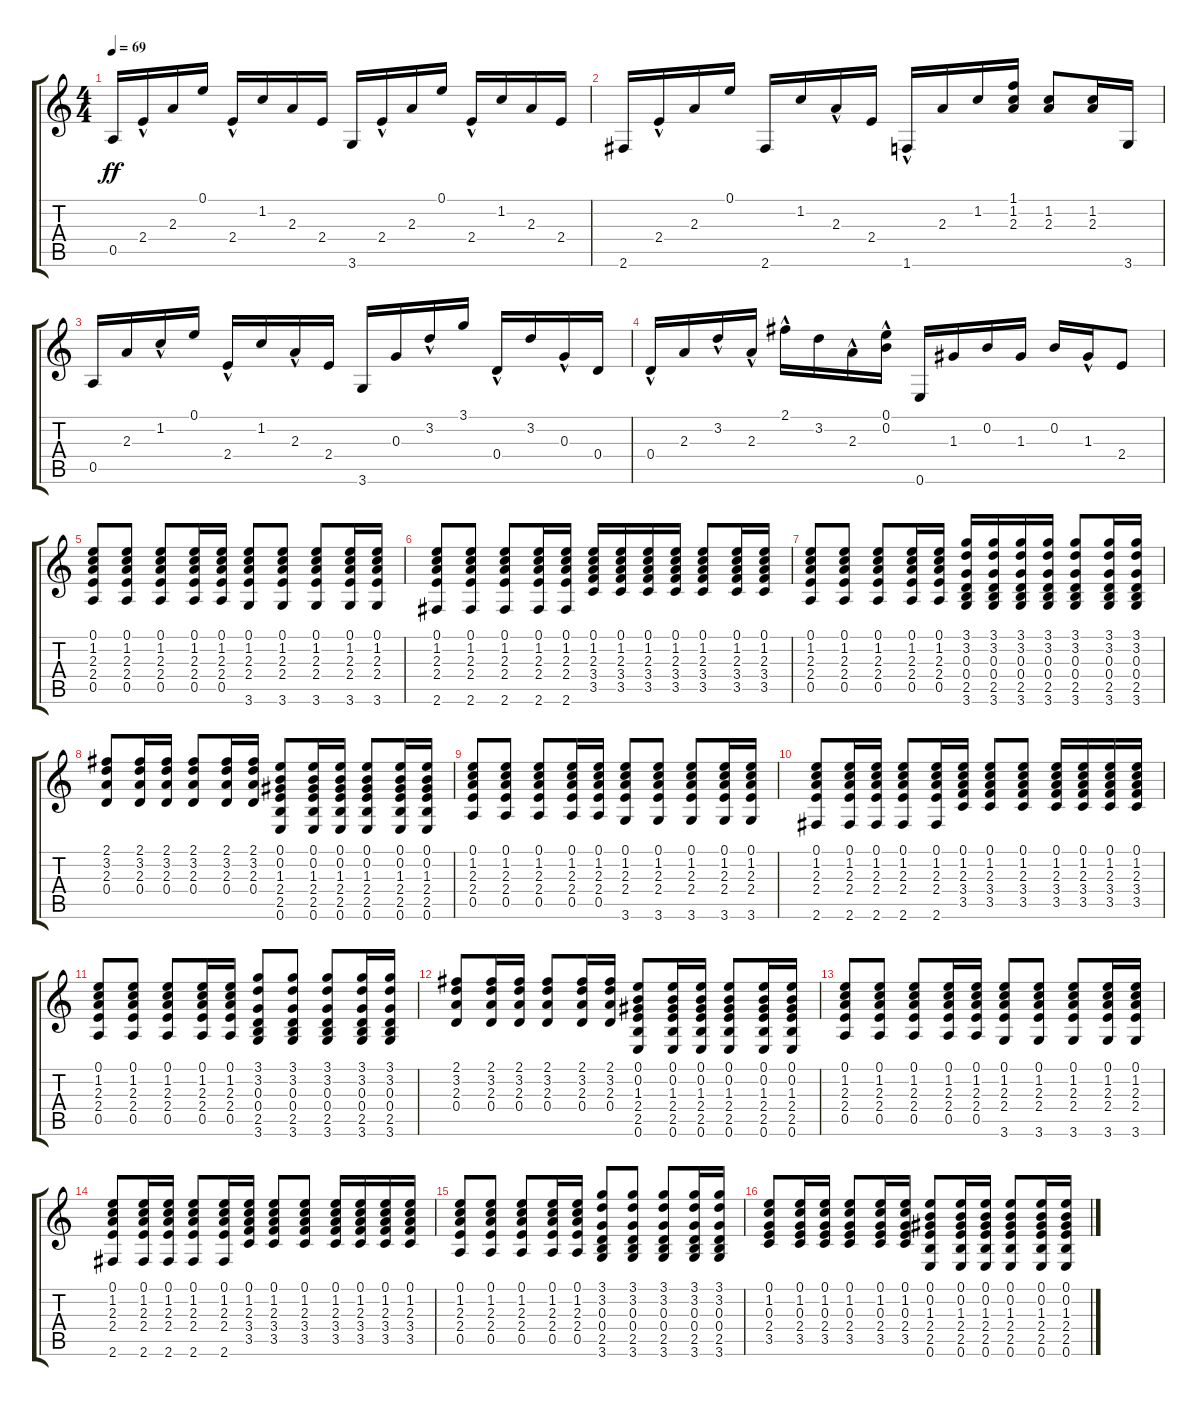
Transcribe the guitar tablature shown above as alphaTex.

\track "" {instrument electricguitarclean}
\staff {score tabs}
\tuning (E4 B3 G3 D3 A2 E2) {hide}
\ts (4 4)
\tempo 69
\clef g2
\ks c
0.5.16{dy ff instrument electricguitarclean} 2.4{hac}.16 2.3.16 0.1.16 2.4{hac}.16 1.2.16 2.3.16 2.4.16 3.6.16 2.4{hac}.16 2.3.16 0.1.16 2.4{hac}.16 1.2.16 2.3.16 2.4.16 |
2.6.16 2.4{hac}.16 2.3.16 0.1.16 2.6.16 1.2.16 2.3{hac}.16 2.4.16 1.6{hac}.16 2.3.16 1.2.16 (1.1 1.2 2.3).16 (1.2 2.3).8 (1.2 2.3).16 3.6.16 |
0.5.16 2.3.16 1.2{hac}.16 0.1.16 2.4{hac}.16 1.2.16 2.3{hac}.16 2.4.16 3.6.16 0.3.16 3.2{hac}.16 3.1.16 0.4{hac}.16 3.2.16 0.3{hac}.16 0.4.16 |
0.4{hac}.16 2.3.16 3.2{hac}.16 2.3{hac}.16 2.1{hac}.16 3.2.16 2.3{hac}.16 (0.1 0.2{hac}).16 0.6.16 1.3.16 0.2.16 1.3.16 0.2.16 1.3{hac}.16 2.4.8 |
(0.1 1.2 2.3 2.4 0.5).8 (0.1 1.2 2.3 2.4 0.5).8 (0.1 1.2 2.3 2.4 0.5).8 (0.1 1.2 2.3 2.4 0.5).16 (0.1 1.2 2.3 2.4 0.5).16 (0.1 1.2 2.3 2.4 3.6).8 (0.1 1.2 2.3 2.4 3.6).8 (0.1 1.2 2.3 2.4 3.6).8 (0.1 1.2 2.3 2.4 3.6).16 (0.1 1.2 2.3 2.4 3.6).16 |
(0.1 1.2 2.3 2.4 2.6).8 (0.1 1.2 2.3 2.4 2.6).8 (0.1 1.2 2.3 2.4 2.6).8 (0.1 1.2 2.3 2.4 2.6).16 (0.1 1.2 2.3 2.4 2.6).16 (0.1 1.2 2.3 3.4 3.5).16 (0.1 1.2 2.3 3.4 3.5).16 (0.1 1.2 2.3 3.4 3.5).16 (0.1 1.2 2.3 3.4 3.5).16 (0.1 1.2 2.3 3.4 3.5).8 (0.1 1.2 2.3 3.4 3.5).16 (0.1 1.2 2.3 3.4 3.5).16 |
(0.1 1.2 2.3 2.4 0.5).8 (0.1 1.2 2.3 2.4 0.5).8 (0.1 1.2 2.3 2.4 0.5).8 (0.1 1.2 2.3 2.4 0.5).16 (0.1 1.2 2.3 2.4 0.5).16 (3.1 3.2 0.3 0.4 2.5 3.6).16 (3.1 3.2 0.3 0.4 2.5 3.6).16 (3.1 3.2 0.3 0.4 2.5 3.6).16 (3.1 3.2 0.3 0.4 2.5 3.6).16 (3.1 3.2 0.3 0.4 2.5 3.6).8 (3.1 3.2 0.3 0.4 2.5 3.6).16 (3.1 3.2 0.3 0.4 2.5 3.6).16 |
(2.1 3.2 2.3 0.4).8 (2.1 3.2 2.3 0.4).16 (2.1 3.2 2.3 0.4).16 (2.1 3.2 2.3 0.4).8 (2.1 3.2 2.3 0.4).16 (2.1 3.2 2.3 0.4).16 (0.1 0.2 1.3 2.4 2.5 0.6).8 (0.1 0.2 1.3 2.4 2.5 0.6).16 (0.1 0.2 1.3 2.4 2.5 0.6).16 (0.1 0.2 1.3 2.4 2.5 0.6).8 (0.1 0.2 1.3 2.4 2.5 0.6).16 (0.1 0.2 1.3 2.4 2.5 0.6).16 |
(0.1 1.2 2.3 2.4 0.5).8 (0.1 1.2 2.3 2.4 0.5).8 (0.1 1.2 2.3 2.4 0.5).8 (0.1 1.2 2.3 2.4 0.5).16 (0.1 1.2 2.3 2.4 0.5).16 (0.1 1.2 2.3 2.4 3.6).8 (0.1 1.2 2.3 2.4 3.6).8 (0.1 1.2 2.3 2.4 3.6).8 (0.1 1.2 2.3 2.4 3.6).16 (0.1 1.2 2.3 2.4 3.6).16 |
(0.1 1.2 2.3 2.4 2.6).8 (0.1 1.2 2.3 2.4 2.6).16 (0.1 1.2 2.3 2.4 2.6).16 (0.1 1.2 2.3 2.4 2.6).8 (0.1 1.2 2.3 2.4 2.6).16 (0.1 1.2 2.3 3.4 3.5).16 (0.1 1.2 2.3 3.4 3.5).8 (0.1 1.2 2.3 3.4 3.5).8 (0.1 1.2 2.3 3.4 3.5).16 (0.1 1.2 2.3 3.4 3.5).16 (0.1 1.2 2.3 3.4 3.5).16 (0.1 1.2 2.3 3.4 3.5).16 |
(0.1 1.2 2.3 2.4 0.5).8 (0.1 1.2 2.3 2.4 0.5).8 (0.1 1.2 2.3 2.4 0.5).8 (0.1 1.2 2.3 2.4 0.5).16 (0.1 1.2 2.3 2.4 0.5).16 (3.1 3.2 0.3 0.4 2.5 3.6).8 (3.1 3.2 0.3 0.4 2.5 3.6).8 (3.1 3.2 0.3 0.4 2.5 3.6).8 (3.1 3.2 0.3 0.4 2.5 3.6).16 (3.1 3.2 0.3 0.4 2.5 3.6).16 |
(2.1 3.2 2.3 0.4).8 (2.1 3.2 2.3 0.4).16 (2.1 3.2 2.3 0.4).16 (2.1 3.2 2.3 0.4).8 (2.1 3.2 2.3 0.4).16 (2.1 3.2 2.3 0.4).16 (0.1 0.2 1.3 2.4 2.5 0.6).8 (0.1 0.2 1.3 2.4 2.5 0.6).16 (0.1 0.2 1.3 2.4 2.5 0.6).16 (0.1 0.2 1.3 2.4 2.5 0.6).8 (0.1 0.2 1.3 2.4 2.5 0.6).16 (0.1 0.2 1.3 2.4 2.5 0.6).16 |
(0.1 1.2 2.3 2.4 0.5).8 (0.1 1.2 2.3 2.4 0.5).8 (0.1 1.2 2.3 2.4 0.5).8 (0.1 1.2 2.3 2.4 0.5).16 (0.1 1.2 2.3 2.4 0.5).16 (0.1 1.2 2.3 2.4 3.6).8 (0.1 1.2 2.3 2.4 3.6).8 (0.1 1.2 2.3 2.4 3.6).8 (0.1 1.2 2.3 2.4 3.6).16 (0.1 1.2 2.3 2.4 3.6).16 |
(0.1 1.2 2.3 2.4 2.6).8 (0.1 1.2 2.3 2.4 2.6).16 (0.1 1.2 2.3 2.4 2.6).16 (0.1 1.2 2.3 2.4 2.6).8 (0.1 1.2 2.3 2.4 2.6).16 (0.1 1.2 2.3 3.4 3.5).16 (0.1 1.2 2.3 3.4 3.5).8 (0.1 1.2 2.3 3.4 3.5).8 (0.1 1.2 2.3 3.4 3.5).16 (0.1 1.2 2.3 3.4 3.5).16 (0.1 1.2 2.3 3.4 3.5).16 (0.1 1.2 2.3 3.4 3.5).16 |
(0.1 1.2 2.3 2.4 0.5).8 (0.1 1.2 2.3 2.4 0.5).8 (0.1 1.2 2.3 2.4 0.5).8 (0.1 1.2 2.3 2.4 0.5).16 (0.1 1.2 2.3 2.4 0.5).16 (3.1 3.2 0.3 0.4 2.5 3.6).8 (3.1 3.2 0.3 0.4 2.5 3.6).8 (3.1 3.2 0.3 0.4 2.5 3.6).8 (3.1 3.2 0.3 0.4 2.5 3.6).16 (3.1 3.2 0.3 0.4 2.5 3.6).16 |
(0.1 1.2 0.3 2.4 3.5).8 (0.1 1.2 0.3 2.4 3.5).16 (0.1 1.2 0.3 2.4 3.5).16 (0.1 1.2 0.3 2.4 3.5).8 (0.1 1.2 0.3 2.4 3.5).16 (0.1 1.2 0.3 2.4 3.5).16 (0.1 0.2 1.3 2.4 2.5 0.6).8 (0.1 0.2 1.3 2.4 2.5 0.6).16 (0.1 0.2 1.3 2.4 2.5 0.6).16 (0.1 0.2 1.3 2.4 2.5 0.6).8 (0.1 0.2 1.3 2.4 2.5 0.6).16 (0.1 0.2 1.3 2.4 2.5 0.6).16
